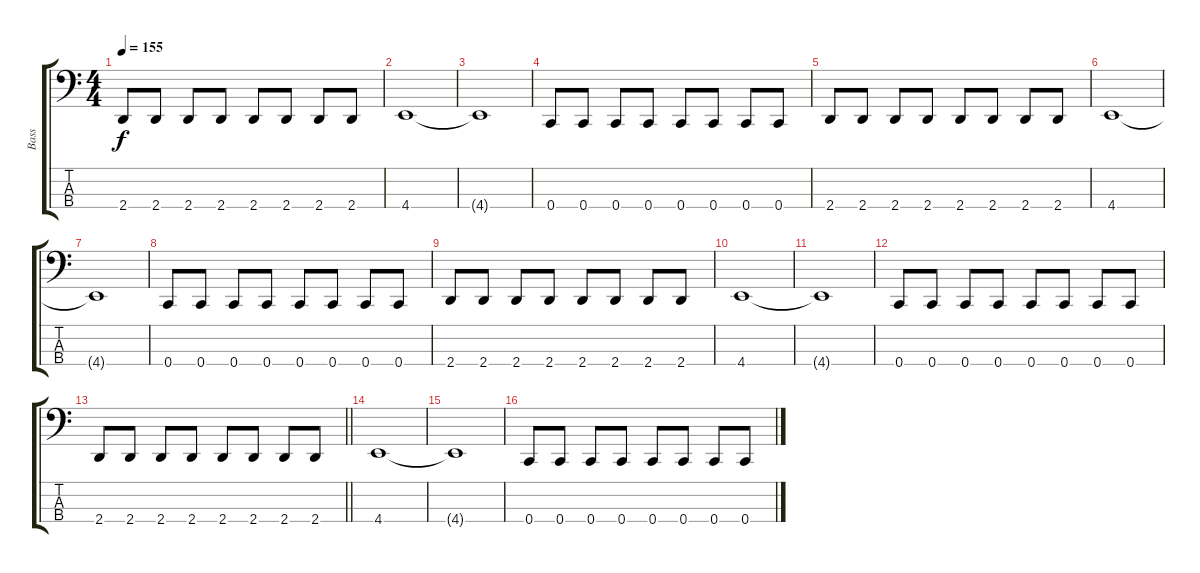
\track ("Bass" "Bass") {instrument electricbassfinger}
\staff {score tabs}
\tuning (Eb2 Bb1 F1 C1) {hide}
\ts (4 4)
\tempo 155
\clef f4
\ks c
2.4.8{dy f} 2.4.8 2.4.8 2.4.8 2.4.8 2.4.8 2.4.8 2.4.8 |
4.4.1 |
4.4{t}.1 |
0.4.8 0.4.8 0.4.8 0.4.8 0.4.8 0.4.8 0.4.8 0.4.8 |
2.4.8 2.4.8 2.4.8 2.4.8 2.4.8 2.4.8 2.4.8 2.4.8 |
4.4.1 |
4.4{t}.1 |
0.4.8 0.4.8 0.4.8 0.4.8 0.4.8 0.4.8 0.4.8 0.4.8 |
2.4.8 2.4.8 2.4.8 2.4.8 2.4.8 2.4.8 2.4.8 2.4.8 |
4.4.1 |
4.4{t}.1 |
0.4.8 0.4.8 0.4.8 0.4.8 0.4.8 0.4.8 0.4.8 0.4.8 |
\barLineRight lightlight
2.4.8 2.4.8 2.4.8 2.4.8 2.4.8 2.4.8 2.4.8 2.4.8 |
4.4.1 |
4.4{t}.1 |
0.4.8 0.4.8 0.4.8 0.4.8 0.4.8 0.4.8 0.4.8 0.4.8
